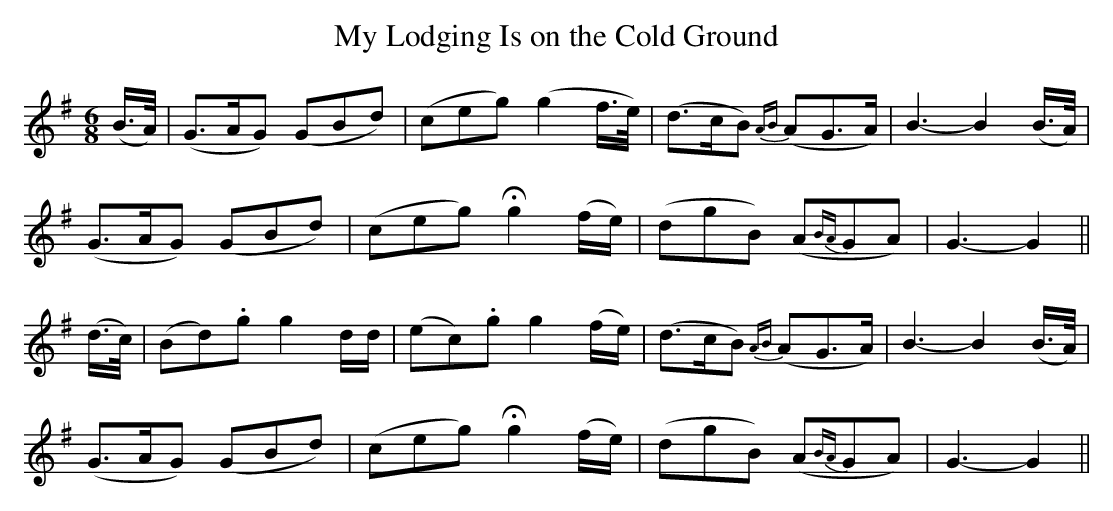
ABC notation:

X:1
T: My Lodging Is on the Cold Ground
M: 6/8
L: 1/8
K: G
(B/>A/)|(G>AG) (GBd)|(ceg) (g2 f/>e/)|(d>cB) {AB}(AG>A)|B3- B2(B/>A/)|
(G>AG) (GBd)|(ceg) Hg2 (f/e/)|(dgB) (A{BA}GA)|G3- G2||
(d/>c/)|(Bd).g g2 d/d/|(ec).g g2 (f/e/)|(d>cB) {AB}(AG>A)|B3- B2(B/>A/)|
(G>AG) (GBd)|(ceg) Hg2 (f/e/)|(dgB) (A{BA}GA)|G3- G2||
